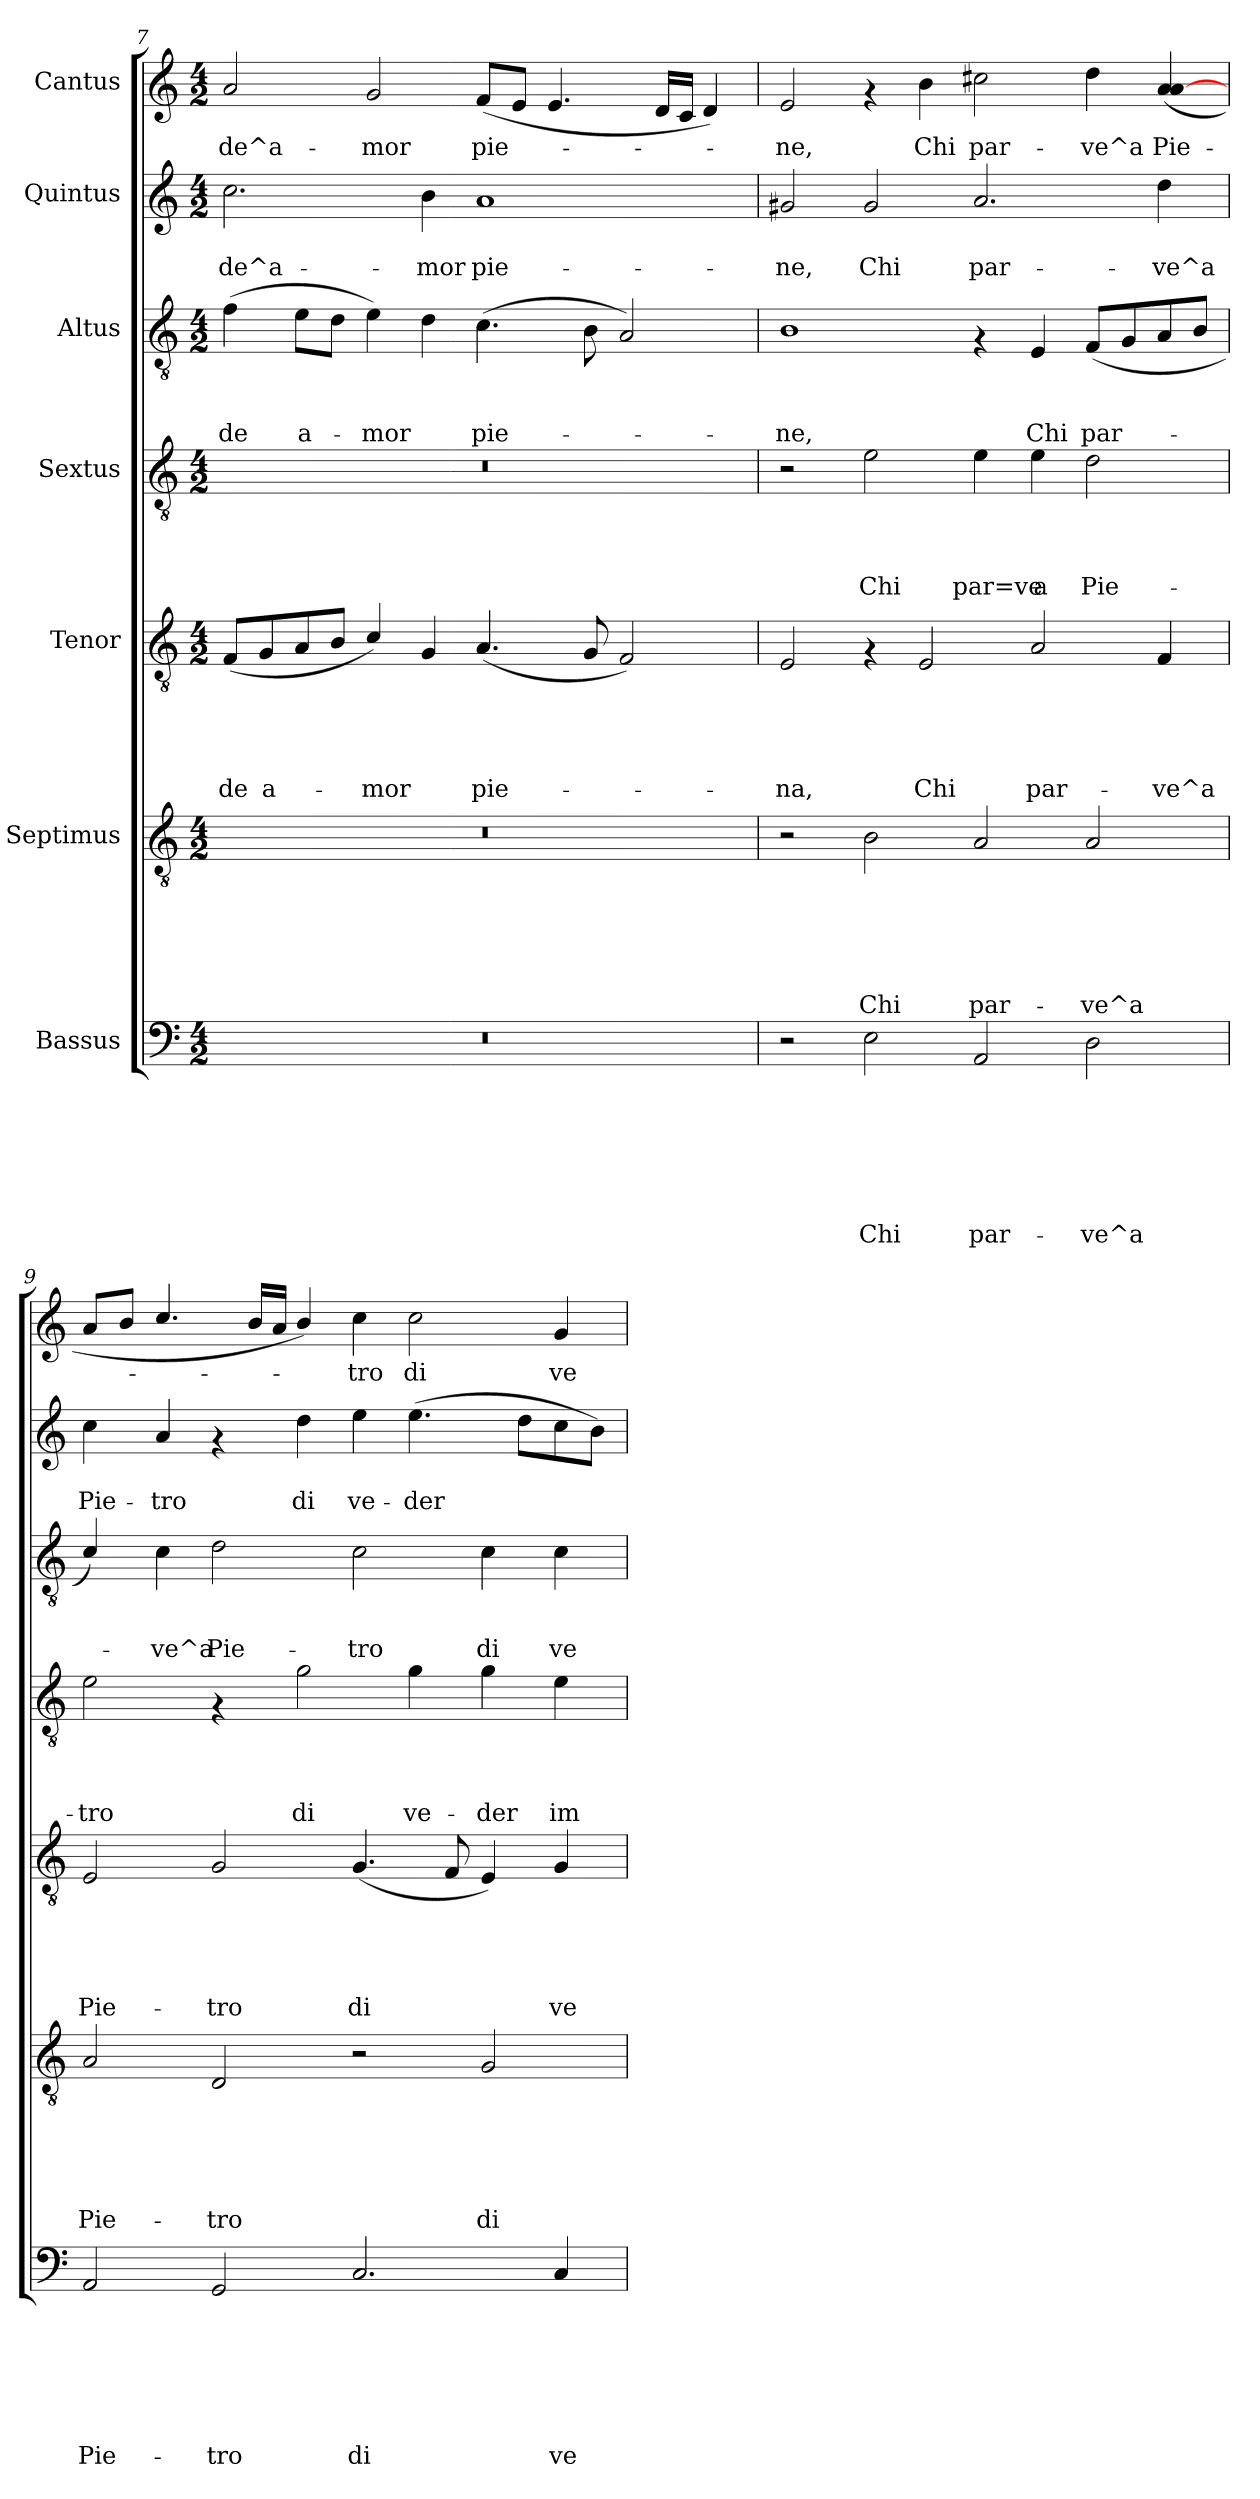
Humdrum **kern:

**kern	**text	**text	**text	**text	**text	**text	**text	**kern	**text	**text	**text	**text	**text	**text	**kern	**text	**text	**text	**text	**text	**kern	**text	**text	**text	**text	**kern	**text	**text	**text	**kern	**text	**text	**kern	**text
*part7	*part7	*part7	*part7	*part7	*part7	*part7	*part7	*part6	*part6	*part6	*part6	*part6	*part6	*part6	*part5	*part5	*part5	*part5	*part5	*part5	*part4	*part4	*part4	*part4	*part4	*part3	*part3	*part3	*part3	*part2	*part2	*part2	*part1	*part1
*staff7	*staff7	*staff7	*staff7	*staff7	*staff7	*staff7	*staff7	*staff6	*staff6	*staff6	*staff6	*staff6	*staff6	*staff6	*staff5	*staff5	*staff5	*staff5	*staff5	*staff5	*staff4	*staff4	*staff4	*staff4	*staff4	*staff3	*staff3	*staff3	*staff3	*staff2	*staff2	*staff2	*staff1	*staff1
*I"Bassus	*	*	*	*	*	*	*	*I"Septimus	*	*	*	*	*	*	*I"Tenor	*	*	*	*	*	*I"Sextus	*	*	*	*	*I"Altus	*	*	*	*I"Quintus	*	*	*I"Cantus	*
!!LO:PB:g=z
*clefF4	*	*	*	*	*	*	*	*clefGv2	*	*	*	*	*	*	*clefGv2	*	*	*	*	*	*clefGv2	*	*	*	*	*clefGv2	*	*	*	*clefG2	*	*	*clefG2	*
*k[]	*	*	*	*	*	*	*	*k[]	*	*	*	*	*	*	*k[]	*	*	*	*	*	*k[]	*	*	*	*	*k[]	*	*	*	*k[]	*	*	*k[]	*
*C:	*	*	*	*	*	*	*	*C:	*	*	*	*	*	*	*C:	*	*	*	*	*	*C:	*	*	*	*	*C:	*	*	*	*C:	*	*	*C:	*
*M4/2	*	*	*	*	*	*	*	*M4/2	*	*	*	*	*	*	*M4/2	*	*	*	*	*	*M4/2	*	*	*	*	*M4/2	*	*	*	*M4/2	*	*	*M4/2	*
=7	=7	=7	=7	=7	=7	=7	=7	=7	=7	=7	=7	=7	=7	=7	=7	=7	=7	=7	=7	=7	=7	=7	=7	=7	=7	=7	=7	=7	=7	=7	=7	=7	=7	=7
!	!	!	!	!	!	!	!	!	!	!	!	!	!	!	!	!	!	!	!	!LO:LY:b:rj	!	!	!	!	!	!	!	!	!LO:LY:b:rj	!	!	!LO:LY:b:rj	!	!LO:LY:b:rj
0r	.	.	.	.	.	.	.	0r	.	.	.	.	.	.	(<8F/L	.	.	.	.	de	0r	.	.	.	.	(>4f\	.	.	de	2.cc\	.	de^a-	2a/	de^a-
!	!	!	!	!	!	!	!	!	!	!	!	!	!	!	!	!	!	!	!	!LO:LY:b:rj	!	!	!	!	!	!	!	!	!	!	!	!	!	!
.	.	.	.	.	.	.	.	.	.	.	.	.	.	.	8G/	.	.	.	.	a-	.	.	.	.	.	.	.	.	.	.	.	.	.	.
!	!	!	!	!	!	!	!	!	!	!	!	!	!	!	!	!	!	!	!	!	!	!	!	!	!	!	!	!	!LO:LY:b:rj	!	!	!	!	!
.	.	.	.	.	.	.	.	.	.	.	.	.	.	.	8A/	.	.	.	.	.	.	.	.	.	.	8e\L	.	.	a-	.	.	.	.	.
.	.	.	.	.	.	.	.	.	.	.	.	.	.	.	8B/J	.	.	.	.	.	.	.	.	.	.	8d\J	.	.	.	.	.	.	.	.
!	!	!	!	!	!	!	!	!	!	!	!	!	!	!	!	!	!	!	!	!LO:LY:b:rj	!	!	!	!	!	!	!	!	!LO:LY:b:rj	!	!	!	!	!LO:LY:b:rj
.	.	.	.	.	.	.	.	.	.	.	.	.	.	.	4c/)	.	.	.	.	-mor	.	.	.	.	.	4e\)	.	.	-mor	.	.	.	2g/	-mor
!	!	!	!	!	!	!	!	!	!	!	!	!	!	!	!	!	!	!	!	!	!	!	!	!	!	!	!	!	!	!	!	!LO:LY:b:rj	!	!
.	.	.	.	.	.	.	.	.	.	.	.	.	.	.	4G/	.	.	.	.	.	.	.	.	.	.	4d\	.	.	.	4b\	.	-mor	.	.
!	!	!	!	!	!	!	!	!	!	!	!	!	!	!	!	!	!	!	!	!LO:LY:b:rj	!	!	!	!	!	!	!	!	!LO:LY:b:rj	!	!	!LO:LY:b:rj	!	!LO:LY:b:rj
.	.	.	.	.	.	.	.	.	.	.	.	.	.	.	(<4.A/	.	.	.	.	pie-	.	.	.	.	.	(>4.c\	.	.	pie-	1a	.	pie-	(<8f/L	pie-
.	.	.	.	.	.	.	.	.	.	.	.	.	.	.	.	.	.	.	.	.	.	.	.	.	.	.	.	.	.	.	.	.	8e/J	.
.	.	.	.	.	.	.	.	.	.	.	.	.	.	.	.	.	.	.	.	.	.	.	.	.	.	.	.	.	.	.	.	.	4.e/	.
.	.	.	.	.	.	.	.	.	.	.	.	.	.	.	8G/	.	.	.	.	.	.	.	.	.	.	8B\	.	.	.	.	.	.	.	.
.	.	.	.	.	.	.	.	.	.	.	.	.	.	.	2F/)	.	.	.	.	.	.	.	.	.	.	2A/)	.	.	.	.	.	.	.	.
.	.	.	.	.	.	.	.	.	.	.	.	.	.	.	.	.	.	.	.	.	.	.	.	.	.	.	.	.	.	.	.	.	16d/LL	.
.	.	.	.	.	.	.	.	.	.	.	.	.	.	.	.	.	.	.	.	.	.	.	.	.	.	.	.	.	.	.	.	.	16c/JJ	.
.	.	.	.	.	.	.	.	.	.	.	.	.	.	.	.	.	.	.	.	.	.	.	.	.	.	.	.	.	.	.	.	.	4d/)	.
=8	=8	=8	=8	=8	=8	=8	=8	=8	=8	=8	=8	=8	=8	=8	=8	=8	=8	=8	=8	=8	=8	=8	=8	=8	=8	=8	=8	=8	=8	=8	=8	=8	=8	=8
!	!	!	!	!	!	!	!	!	!	!	!	!	!	!	!	!	!	!	!	!LO:LY:b:rj	!	!	!	!	!	!	!	!	!LO:LY:b:rj	!	!	!LO:LY:b:rj	!	!LO:LY:b:rj
2r	.	.	.	.	.	.	.	2r	.	.	.	.	.	.	2E/	.	.	.	.	-na,	2r	.	.	.	.	1B	.	.	-ne,	2g#X/	.	-ne,	2e/	-ne,
!	!	!	!	!	!	!	!LO:LY:b:rj	!	!	!	!	!	!	!LO:LY:b:rj	!	!	!	!	!	!	!	!	!	!	!LO:LY:b:rj	!	!	!	!	!	!	!LO:LY:b:rj	!	!
2E\	.	.	.	.	.	.	Chi	2B\	.	.	.	.	.	Chi	4rF	.	.	.	.	.	2e\	.	.	.	Chi	.	.	.	.	2g#/	.	Chi	4rf	.
!	!	!	!	!	!	!	!	!	!	!	!	!	!	!	!	!	!	!	!	!LO:LY:b:rj	!	!	!	!	!	!	!	!	!	!	!	!	!	!LO:LY:b:rj
.	.	.	.	.	.	.	.	.	.	.	.	.	.	.	2E/	.	.	.	.	Chi	.	.	.	.	.	.	.	.	.	.	.	.	4b\	Chi
!	!	!	!	!	!	!	!LO:LY:b:rj	!	!	!	!	!	!	!LO:LY:b:rj	!	!	!	!	!	!	!	!	!	!	!LO:LY:b:rj	!	!	!	!	!	!	!LO:LY:b:rj	!	!LO:LY:b:rj
2AA/	.	.	.	.	.	.	par-	2A/	.	.	.	.	.	par-	.	.	.	.	.	.	4e\	.	.	.	par=ve	4rF	.	.	.	2.a/	.	par-	2cc#X\	par-
!	!	!	!	!	!	!	!	!	!	!	!	!	!	!	!	!	!	!	!	!LO:LY:b:rj	!	!	!	!	!LO:LY:b:rj	!	!	!	!LO:LY:b:rj	!	!	!	!	!
.	.	.	.	.	.	.	.	.	.	.	.	.	.	.	2A/	.	.	.	.	par-	4e\	.	.	.	a	4E/	.	.	Chi	.	.	.	.	.
!	!	!	!	!	!	!	!LO:LY:b:rj	!	!	!	!	!	!	!LO:LY:b:rj	!	!	!	!	!	!	!	!	!	!	!LO:LY:b:rj	!	!	!	!LO:LY:b:rj	!	!	!	!	!LO:LY:b:rj
2D\	.	.	.	.	.	.	-ve^a	2A/	.	.	.	.	.	-ve^a	.	.	.	.	.	.	2d\	.	.	.	Pie-	(<8F/L	.	.	par-	.	.	.	4dd\	-ve^a
.	.	.	.	.	.	.	.	.	.	.	.	.	.	.	.	.	.	.	.	.	.	.	.	.	.	8G/	.	.	.	.	.	.	.	.
!	!	!	!	!	!	!	!	!	!	!	!	!	!	!	!	!	!	!	!	!LO:LY:b:rj	!	!	!	!	!	!	!	!	!	!	!	!LO:LY:b:rj	!	!LO:LY:b:rj
.	.	.	.	.	.	.	.	.	.	.	.	.	.	.	4F/	.	.	.	.	-ve^a	.	.	.	.	.	8A/	.	.	.	4dd\	.	-ve^a	(<4a/ [<4a/	Pie-
.	.	.	.	.	.	.	.	.	.	.	.	.	.	.	.	.	.	.	.	.	.	.	.	.	.	8B/J	.	.	.	.	.	.	.	.
=9	=9	=9	=9	=9	=9	=9	=9	=9	=9	=9	=9	=9	=9	=9	=9	=9	=9	=9	=9	=9	=9	=9	=9	=9	=9	=9	=9	=9	=9	=9	=9	=9	=9	=9
!	!	!	!	!	!	!	!LO:LY:b:rj	!	!	!	!	!	!	!LO:LY:b:rj	!	!	!	!	!	!LO:LY:b:rj	!	!	!	!	!LO:LY:b:rj	!	!	!	!	!	!	!LO:LY:b:rj	!	!
2AA/	.	.	.	.	.	.	Pie-	2A/	.	.	.	.	.	Pie-	2E/	.	.	.	.	Pie-	2e\	.	.	.	-tro	4c/)	.	.	.	4cc\	.	Pie-	8a/L	.
.	.	.	.	.	.	.	.	.	.	.	.	.	.	.	.	.	.	.	.	.	.	.	.	.	.	.	.	.	.	.	.	.	8b/J	.
!	!	!	!	!	!	!	!	!	!	!	!	!	!	!	!	!	!	!	!	!	!	!	!	!	!	!	!	!	!LO:LY:b:rj	!	!	!LO:LY:b:rj	!	!
.	.	.	.	.	.	.	.	.	.	.	.	.	.	.	.	.	.	.	.	.	.	.	.	.	.	4c\	.	.	-ve^a	4a/	.	-tro	4.cc/	.
!	!	!	!	!	!	!	!LO:LY:b:rj	!	!	!	!	!	!	!LO:LY:b:rj	!	!	!	!	!	!LO:LY:b:rj	!	!	!	!	!	!	!	!	!LO:LY:b:rj	!	!	!	!	!
2GG/	.	.	.	.	.	.	-tro	2D/	.	.	.	.	.	-tro	2G/	.	.	.	.	-tro	4rF	.	.	.	.	2d\	.	.	Pie-	4rf	.	.	.	.
.	.	.	.	.	.	.	.	.	.	.	.	.	.	.	.	.	.	.	.	.	.	.	.	.	.	.	.	.	.	.	.	.	16b/LL	.
.	.	.	.	.	.	.	.	.	.	.	.	.	.	.	.	.	.	.	.	.	.	.	.	.	.	.	.	.	.	.	.	.	16a/JJ	.
!	!	!	!	!	!	!	!	!	!	!	!	!	!	!	!	!	!	!	!	!	!	!	!	!	!LO:LY:b:rj	!	!	!	!	!	!	!LO:LY:b:rj	!	!
.	.	.	.	.	.	.	.	.	.	.	.	.	.	.	.	.	.	.	.	.	2g\	.	.	.	di	.	.	.	.	4dd\	.	di	4b/)	.
!	!	!	!	!	!	!	!LO:LY:b:rj	!	!	!	!	!	!	!	!	!	!	!	!	!LO:LY:b:rj	!	!	!	!	!	!	!	!	!LO:LY:b:rj	!	!	!LO:LY:b:rj	!	!LO:LY:b:rj
2.C/	.	.	.	.	.	.	di	2r	.	.	.	.	.	.	(<4.G/	.	.	.	.	di	.	.	.	.	.	2c\	.	.	-tro	4ee\	.	ve-	4cc\	-tro
!	!	!	!	!	!	!	!	!	!	!	!	!	!	!	!	!	!	!	!	!	!	!	!	!	!LO:LY:b:rj	!	!	!	!	!	!	!LO:LY:b:rj	!	!LO:LY:b:rj
.	.	.	.	.	.	.	.	.	.	.	.	.	.	.	.	.	.	.	.	.	4g\	.	.	.	ve-	.	.	.	.	(>4.ee\	.	-der	2cc\	di
.	.	.	.	.	.	.	.	.	.	.	.	.	.	.	8F/	.	.	.	.	.	.	.	.	.	.	.	.	.	.	.	.	.	.	.
!	!	!	!	!	!	!	!	!	!	!	!	!	!	!LO:LY:b:rj	!	!	!	!	!	!	!	!	!	!	!LO:LY:b:rj	!	!	!	!LO:LY:b:rj	!	!	!	!	!
.	.	.	.	.	.	.	.	2G/	.	.	.	.	.	di	4E/)	.	.	.	.	.	4g\	.	.	.	-der	4c\	.	.	di	.	.	.	.	.
.	.	.	.	.	.	.	.	.	.	.	.	.	.	.	.	.	.	.	.	.	.	.	.	.	.	.	.	.	.	8dd\L	.	.	.	.
!	!	!	!	!	!	!	!LO:LY:b:rj	!	!	!	!	!	!	!	!	!	!	!	!	!LO:LY:b:rj	!	!	!	!	!LO:LY:b:rj	!	!	!	!LO:LY:b:rj	!	!	!	!	!LO:LY:b:rj
4C/	.	.	.	.	.	.	ve-	.	.	.	.	.	.	.	4G/	.	.	.	.	ve-	4e\	.	.	.	im-	4c\	.	.	ve-	8cc\	.	.	4g/	ve-
.	.	.	.	.	.	.	.	.	.	.	.	.	.	.	.	.	.	.	.	.	.	.	.	.	.	.	.	.	.	8b\J)	.	.	.	.
=	=	=	=	=	=	=	=	=	=	=	=	=	=	=	=	=	=	=	=	=	=	=	=	=	=	=	=	=	=	=	=	=	=	=
*-	*-	*-	*-	*-	*-	*-	*-	*-	*-	*-	*-	*-	*-	*-	*-	*-	*-	*-	*-	*-	*-	*-	*-	*-	*-	*-	*-	*-	*-	*-	*-	*-	*-	*-
